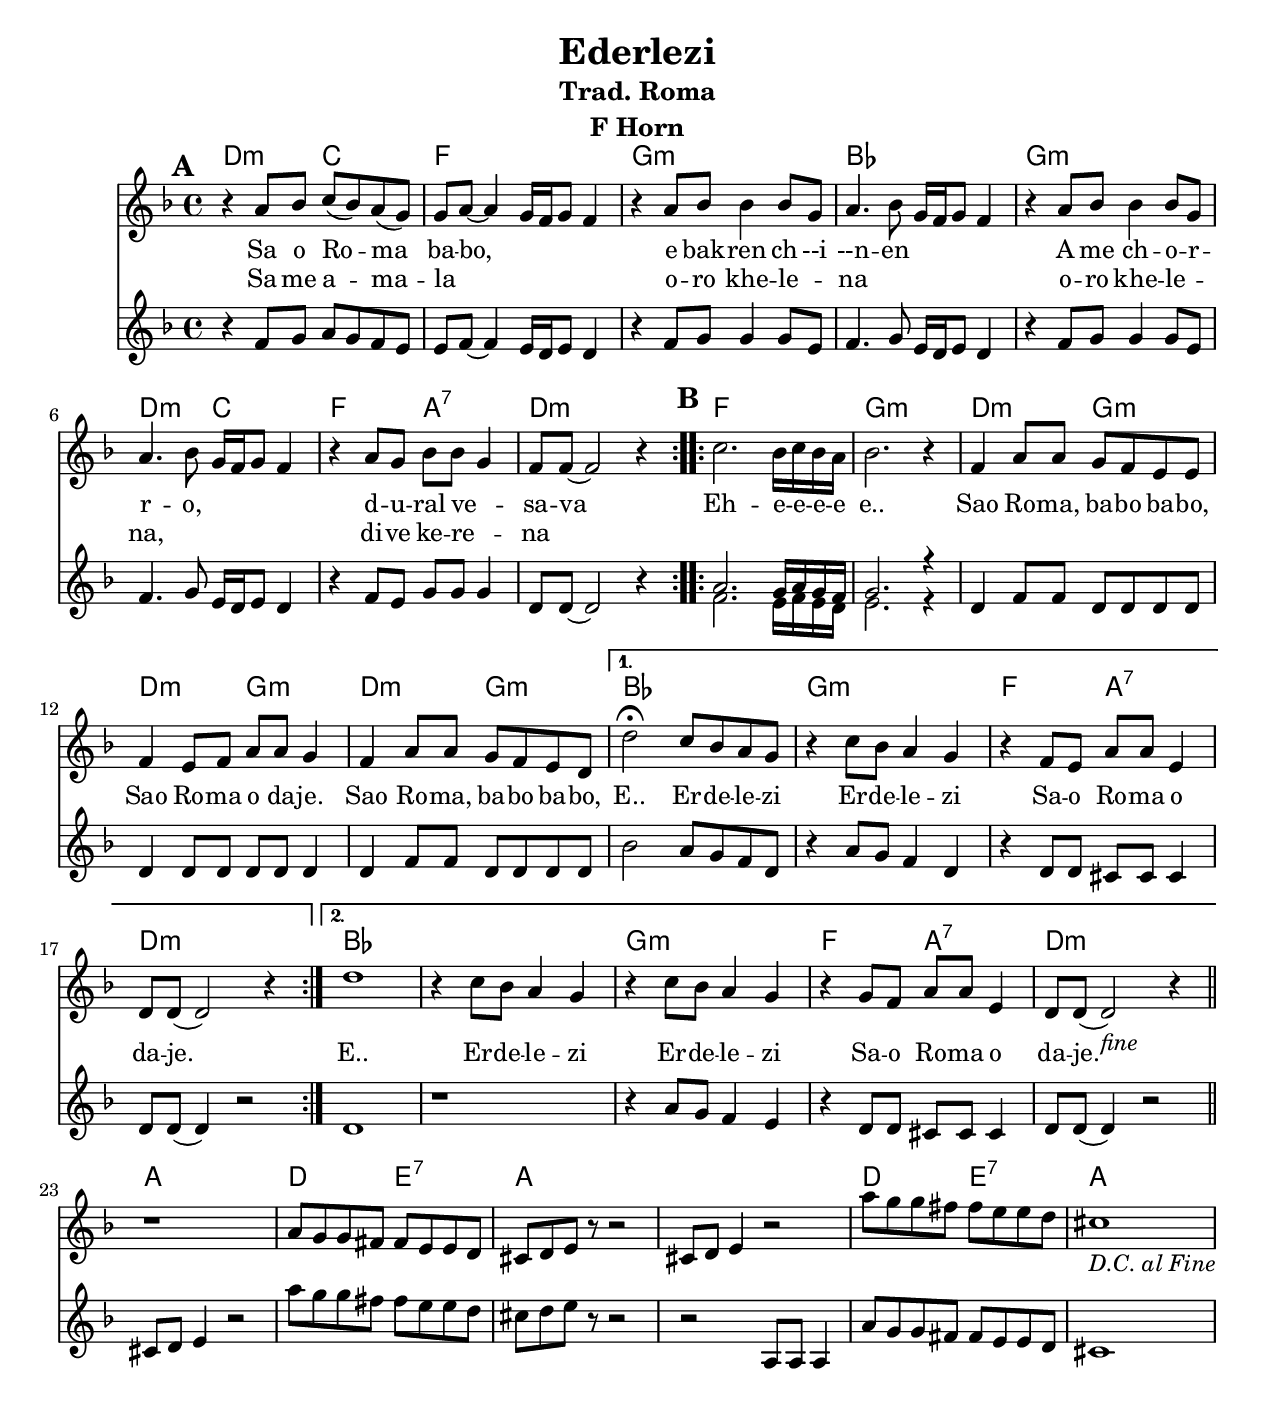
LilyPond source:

\version "2.18.0"
\include "english.ly"
\pointAndClickOff
%showLastLength = R1*12
\paper{
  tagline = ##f
  print-all-headers = ##t
  #(set-paper-size "letter")
}
date = #(strftime "%d-%m-%Y" (localtime (current-time)))

%\markup{ \italic{ " Updated " \date  }  }

%\markup{ Got something to say? }

global = {
  \clef treble
  \key d \minor
  \time 4/4
  \set Score.markFormatter = #format-mark-box-alphabet
}

%#################################### Melody ########################
primos = \relative c'' {
  \global
  %\partial 16*3 a16 d f   %lead in notes

  \repeat volta 2{
    \mark \default
    r4 a8 bf c (bf)a (g)
    g8 a~a4     g16 f g8 f4
    r4 a8 bf bf4 bf8 g|
    a4. bf8 g16 f g8 f4|

    r4 a8 bf bf4 bf8 g|
    a4. bf8 g16 f g8 f4|
    r4 a8 g bf bf g4|
    f8 f~f2 r4|
  }
  %\alternative { { }{ } }

  \repeat volta 2{
    \mark \default

        c'2.bf16 c bf a
        bf2. r4

    f4 a8 a g f e e|
    f4 e8 f a a g4|
    f4 a8 a g f e d|
  }
  \alternative {
    {
      d'2 \fermata c8 bf a g
      r4 c8 bf a4 g
      r4 f8 e a a e4|
      d8 d (d2) r4|
    }
    {
      d'1 |
      r4 c8 bf a4 g|
      r4 c8 bf a4 g
      r4 g8 f a a e4|
      d8 d (d2) _\markup{\italic fine} r4| \bar"||"
    }
  }
  r1
  a'8 g g fs fs e e d
  cs8 d e r r2
  cs8 d e4 r2
  a'8 g g fs fs e e d
  cs1 _\markup {\italic {D.C. al Fine}}

}
\addlyrics{
  %https://musescore.com/user/35722119/scores/6322876
  Sa o Ro -- ma ba -- bo,
  \repeat unfold 4{\skip2}
  e bak -- ren ch --i --n --  en
  \repeat unfold 4{\skip2}
  A me ch -- o --  -- r -- r -- o,
  \repeat unfold 4{\skip2}
  d -- u -- ral ve --  _ sa -- va
  \repeat unfold 1 {}

  Eh -- e -- e -- e -- e e..
  Sao Ro -- ma, ba -- bo ba -- bo,
  Sao Ro -- ma  o da -- je.
  Sao Ro -- ma, ba -- bo ba -- bo,
  % first end
  E.. Er -- de -- le -- zi
  Er -- de -- le -- zi
  Sa -- o Ro -- ma  o da -- je.
 % 2nd end
  E.. Er -- de -- le -- zi
  Er -- de -- le -- zi
  Sa -- o Ro -- ma  o da -- je.

}
\addlyrics{
Sa me a -- ma -- la _
\repeat unfold 4{\skip2}
o -- ro khe -- le -- _ na
\repeat unfold 5{\skip2}
o -- ro khe -- le -- _ na,
\repeat unfold 5{\skip2}
di -- ve ke -- re -- _  na
}
secund = \relative c' {
  \global
  %\partial 16*3 a16 d f   %lead in notes

  \repeat volta 2{
    \mark \default
    r4 f8 g a g f e
    e8 f~f4 e16 d e8 d4|
    r4 f8 g g4 g8 e|
    f4. g8 e16 d e8 d4|

    r4 f8 g g4 g8 e
    f4. g8 e16 d e8 d4|
    r4 f8 e g g g4|
    d8 d~d2 r4|
  }
  %\alternative { { }{ } }

  \repeat volta 2{
    \mark \default
 <<

      {
        a'2. g16 a g f|
        g2. r4|
      }
      \\
      {
         f2. e16 f e d|
    e2. r4|
      }

    >>


    d4 f8 f d d d d|
    d4 d8 d d d d4
    d4 f8 f d d d d|
  }
  \alternative {
    {
      bf'2 a8 g f d
      r4 a'8 g f4 d
      r4 d8 d cs cs cs4
      d8 d (d4) r2
    }
    {
      d1
      r1
      r4 a'8 g f4 e
      r4 d8 d cs cs cs4
      d8 d(d4) r2
    }
  }
  cs8 d e4 r2
  a'8 g g fs fs e e d
  cs8 d e r r2
  r2 a,,8 a a4
  a'8 g g fs fs e e d
  cs1
}

%################################# Chords #######################
harmonies = \chordmode {
  d2:m
  c2
  f1
  g1:m
  bf1
  g1:m
  d2:m
  c2
  f2
  a2:7
  d1:m
  %B
  f1
  g1:m
  d2:m
  g2:m
  d2:m
  g2:m % 12
  d2:m g2:m
  %ending 1 and 2
  bf1 g1:m
  f2 a2:7
  d1:m
  bf1*2 g1:m
  f2 a2:7
  d1:m
  %end part
  a1
  d2 e2:7
  a1*2
  d2 e2:7
  a1
}

\score {
  <<
    \new ChordNames {
      \set chordChanges = ##f
      \harmonies
    }
    \new Staff
    \primos
    \new Staff \secund
    %\new Staff \partcombine \primos \secund
  >>
  \header{
    title= "Ederlezi"
    subtitle="Trad. Roma"
    composer= ""
    instrument = "F Horn"
    arranger= ""
  }
  \layout{indent = 1.0\cm}
  \midi {
    \tempo 4 = 120

    % \midi { }
  }
}
%{
% more verses:
\markup{}
\markup {
  \fill-line {
    \hspace #0.1 % distance from left margin
    \column {
      \line { "1."
	\column {
	  ""
	}
      }
      \hspace #0.2 % vertical distance between verses
      \line { "2."
	\column {
	 ""
	}
      }
    }
    \hspace #0.1  % horiz. distance between columns
    \column {
      \line { "3."
	\column {
	  ""
	}
      }
      \hspace #0.2 % distance between verses
      \line { "4."
	\column {
	 ""
	}
      }
    }
    \hspace #0.1 % distance to right margin
  }
}

%}


%{
https://www.youtube.com/watch?v=yGuCqAfxNqU
 Sa o Roma babo,
E bakren cinen.
A me coro, dural besava.
A a daje, amaro dive.
Amaro dive erdelezi.
Ediwado babo, amenge bakro.
Sa o Roma, babo.
E bakren cinen. Eeee...j,
Sa o Roma, babo babo,
Sa o Roma daje. Sa o Roma, babo babo,
E.. Erdelezi. Erdelezi,
Sa o Roma Daje. Eeee...
Sa o Roma, babo babo,
Sa o Roma daje.
Sa o Roma, babo babo,
 Eeee... Erdelezi, Erdelezi.
Sa o Roma Daje

***************

LYRICS IN ROMANI
Sa me amala oro khelena Oro khelena,
dive kerena
Sa o Roma daje
Sa o Roma babo babo
Sa o Roma o daje Sa o Roma babo babo Ej, Ederlezi Ederlezi
 Sa o Roma daje Amaro dive Amaro dive,
Ederlezi Sa me amala oro khelena Oro khelena, dive kerena Sa o Roma daje Sa o Roma babo babo Sa o Roma daje Sa o Roma babo babo Ej, Ederlezi Ederlezi Sa o Roma daje Sa me amala oro khelena Oro khelena, dive kerena Sa o Roma babo, e bakren chinen Amaro dive E devado babo Sa o Roma babo babo Sa o Roma o daje Sa o Roma babo babo Ej, Ederlezi Ederlezi Sa o Roma daje Sa o Roma babo babo Sa o Roma o daje Sa o Roma babo babo Ederlezi Ederlezi Sa o Roma daje LYRICS IN ENGLISH All my friends are dancing the oro Dancing the oro, celebrating the day Dancing the oro, celebrating the day All the Roma, dad, dad All the Roma, mommy All the Roma, dad, dad Oh! Ederlezi Ederlezi All the Roma, mommy Our day Our day, Ederlezi All my friends are dancing the oro Dancing the oro, celebrating the day All the Roma, mommy All the Roma, dad, dad All the Roma, mommy All the Roma, dad, dad Oh! Ederlezi Ederlezi All the Roma, mommy All my friends are dancing the oro Dancing the oro, celebrating the day All the Roma, dad, slaughter lambs Our day They give us, Dad, All the Roma, dad, dad All the Roma, mommy All the Roma, dad, dad Oh! Ederlezi Ederlezi All the Roma, mommy All the Roma, dad, dad All the Roma, mommy All the Roma, dad, dad Ederlezi Ederlezi All the Roma, mommy LYRICS IN TURKISH Tüm arkadaşlarım hora oynuyor Hora oynayıp bugünü kutluyorlar Tüm Roma, anneciğim Tüm Roma, baba, baba Tüm Roma, anneciğim Tüm Roma, baba, baba Ey, Ederlezi Ederlezi Tüm Roma, anneciğim Bizim günümüz Bizim günümüz, Ederlezi Tüm arkadaşlarım hora oynuyor Hora oynayıp bugünü kutluyorlar Tüm Roma, anneciğim Tüm Roma, baba, baba Tüm Roma, anneciğim Tüm Roma, baba, baba Ey, Ederlezi Ederlezi Tüm Roma, anneciğim Tüm arkadaşlarım hora oynuyor Hora oynayıp bugünü kutluyorlar Tüm Roma, baba, kuzu avlıyor Bizim günümüz Bize, baba, Tüm Roma, baba, baba Tüm Roma, anneciğim Tüm Roma, baba, baba Ey, Ederlezi Ederlezi Tüm Roma, anneciğim Tüm Roma, baba, baba Tüm Roma, anneciğim Tüm Roma, baba, baba Ederlezi Ederlezi Tüm Roma, anneciğim LYRICS IN FRENCH Tous mes amis dansent l'oro Ils dansent l'oro, ils fêtent le jour Tous les Roms, maman Tous les Roms, papa, papa Tous les Roms, maman Tous les Roms, papa, papa Ô! Ederlezi Ederlezi Tous les Roms, maman Notre jour Notre jour, Ederlezi Tous mes amis dansent l'oro Ils dansent l'oro, ils fêtent le jour Tous les Roms, maman Tous les Roms, papa, papa Tous les Roms, maman Tous les Roms, papa, papa Ô! Ederlezi Ederlezi Tous les Roms, maman Tous mes amis dansent l'oro Ils dansent l'oro, ils fêtent le jour Tous les Roms, papa, sacrifient l'agneau Notre jour Ils nous donnent, Papa Tous les Roms, papa, papa Tous les Roms, maman Tous les Roms, papa, papa Ô! Ederlezi Ederlezi Tous les Roms, maman Tous les Roms, papa, papa Tous les Roms, maman Tous les Roms, papa, papa Ederlezi Ederlezi Tous les Roms, maman LYRICS IN PORTUGUESE Todos os meus amigos dançam o oro Dançam o oro, celebram o dia Toda a Roma mamãe Toda a Roma papai, papai Toda a Roma mamãe Toda a Roma papai, papai Ó! Ederlezi Ederlezi Toda a Roma mamãe Nosso dia Nosso dia, Ederlezi Todos os meus amigos dançam o oro Dançam o oro, celebram o dia Toda a Roma mamãe Toda a Roma papai, papai Toda a Roma mamãe Toda a Roma papai, papai Ó! Ederlezi Ederlezi Toda a Roma mamãe Todos os meus amigos dançam o oro Dançam o oro, celebram o dia Toda a Roma, papai, sacrifica cordeiros Nosso dia Oferecemos, papai, Toda a Roma papai, papai Toda a Roma mamãe Toda a Roma papai, papai Ó! Ederlezi Ederlezi Toda a Roma mamãe Toda a Roma papai, papai Toda a Roma mamãe Toda a Roma papai, papai Ederlezi Ederlezi Toda a Roma mamãe

%}